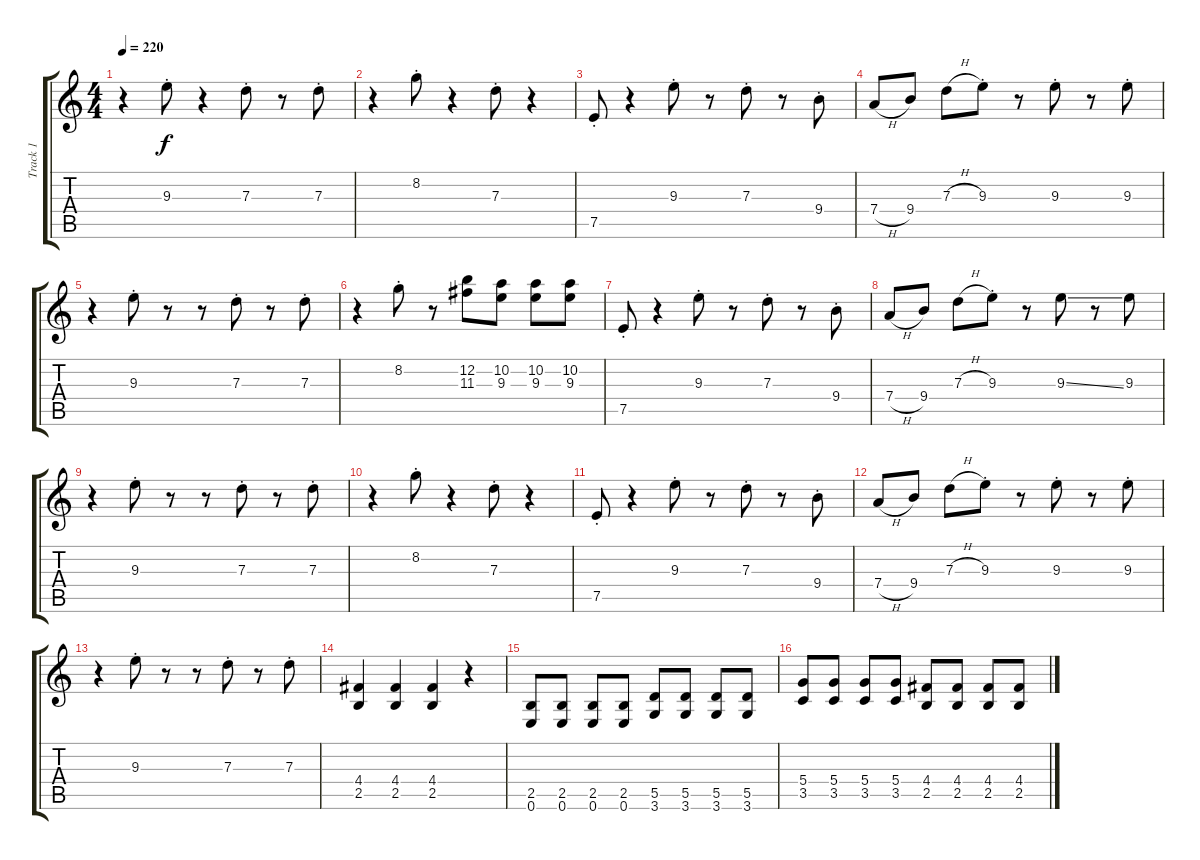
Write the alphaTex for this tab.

\track ("Track 1" "Track 1") {instrument acousticguitarsteel}
\staff {score tabs}
\tuning (E4 B3 G3 D3 A2 E2) {hide}
\ts (4 4)
\tempo 220
\clef g2
\ks c
r.4{dy f} 9.3{st}.8 r.4 7.3{st}.8 r.8 7.3{st}.8 |
r.4 8.2{st}.8 r.4 7.3{st}.8 r.4 |
7.5{st}.8 r.4 9.3{st}.8 r.8 7.3{st}.8 r.8 9.4{st}.8 |
7.4{h}.8 9.4.8 7.3{h}.8 9.3{st}.8 r.8 9.3{st}.8 r.8 9.3{st}.8 |
r.4 9.3{st}.8 r.8 r.8 7.3{st}.8 r.8 7.3{st}.8 |
r.4 8.2{st}.8 r.8 (12.2 11.3).8 (10.2 9.3).8 (10.2 9.3).8 (10.2 9.3).8 |
7.5{st}.8 r.4 9.3{st}.8 r.8 7.3{st}.8 r.8 9.4{st}.8 |
7.4{h}.8 9.4.8 7.3{h}.8 9.3{st}.8 r.8 9.3{ss}.8 r.8 9.3.8 |
r.4 9.3{st}.8 r.8 r.8 7.3{st}.8 r.8 7.3{st}.8 |
r.4 8.2{st}.8 r.4 7.3{st}.8 r.4 |
7.5{st}.8 r.4 9.3{st}.8 r.8 7.3{st}.8 r.8 9.4{st}.8 |
7.4{h}.8 9.4.8 7.3{h}.8 9.3{st}.8 r.8 9.3{st}.8 r.8 9.3{st}.8 |
r.4 9.3{st}.8 r.8 r.8 7.3{st}.8 r.8 7.3{st}.8 |
(4.4 2.5).4 (4.4 2.5).4 (4.4 2.5).4 r.4 |
(2.5 0.6).8 (2.5 0.6).8 (2.5 0.6).8 (2.5 0.6).8 (5.5 3.6).8 (5.5 3.6).8 (5.5 3.6).8 (5.5 3.6).8 |
(5.4 3.5).8 (5.4 3.5).8 (5.4 3.5).8 (5.4 3.5).8 (4.4 2.5).8 (4.4 2.5).8 (4.4 2.5).8 (4.4 2.5).8
